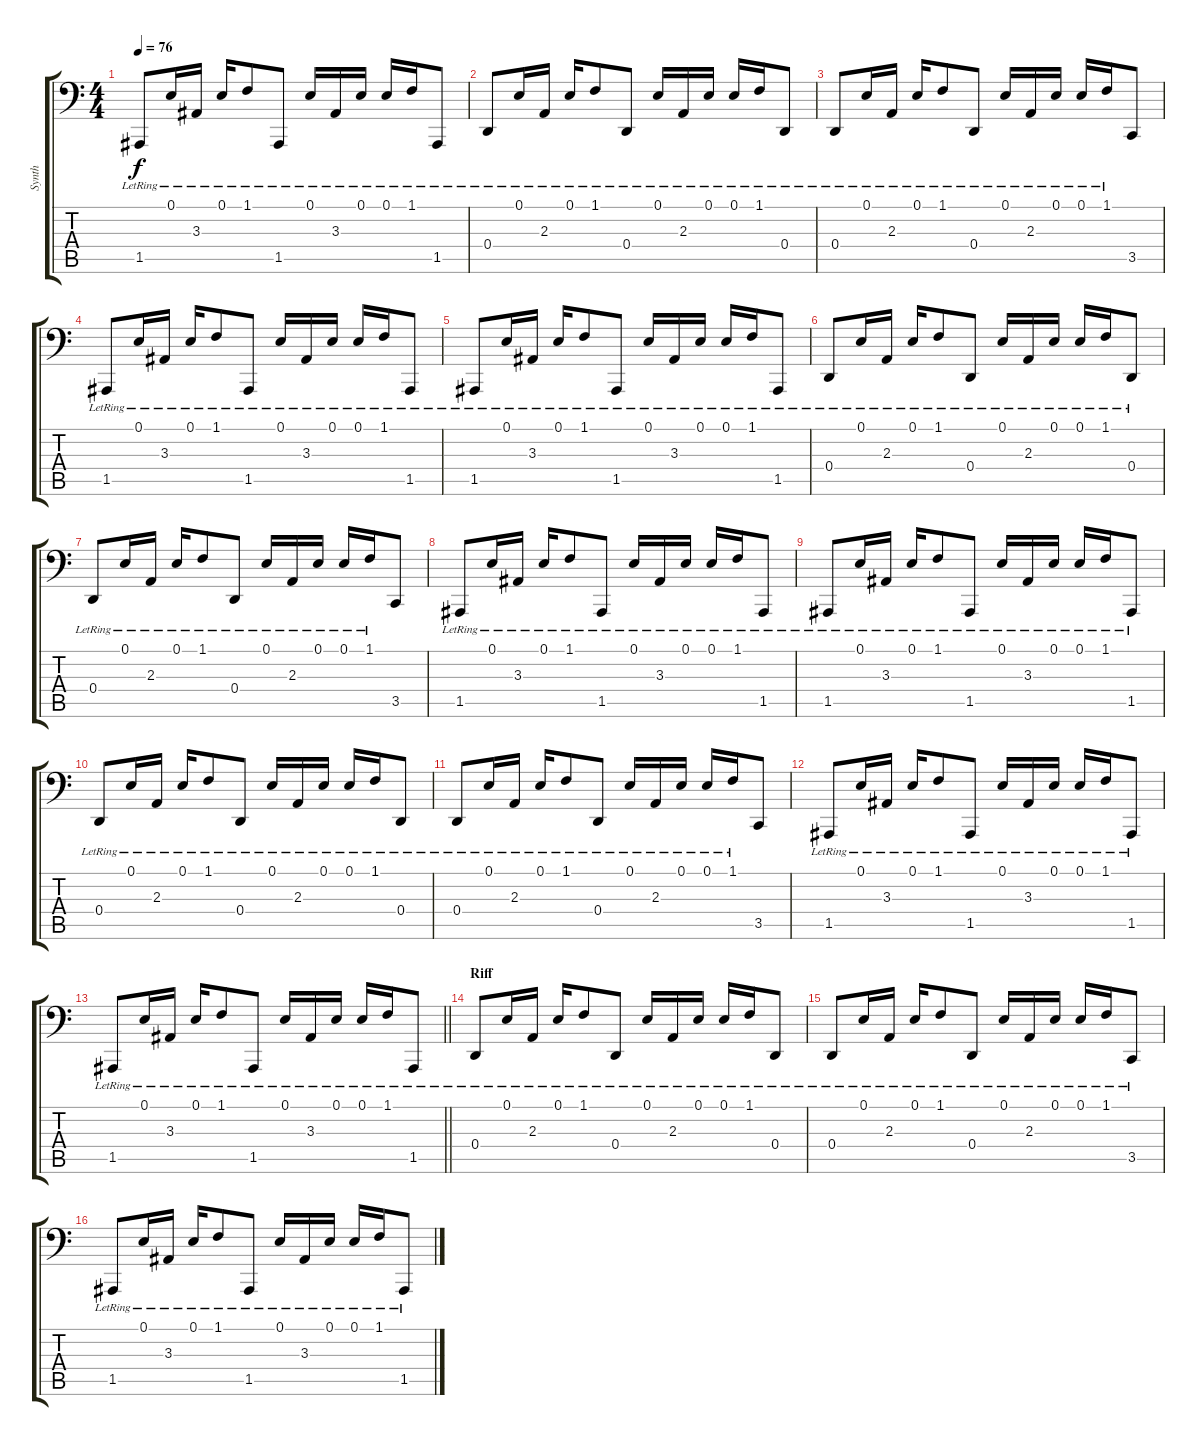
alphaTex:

\track ("Synth" "Synth") {instrument harpsichord}
\staff {score tabs}
\tuning (E3 B2 G2 D2 A1 E1) {hide}
\ts (4 4)
\tempo 76
\clef f4
\ks c
1.5{lr}.8{dy f} 0.1{lr}.16 3.3{lr}.16 0.1{lr}.16 1.1{lr}.8 1.5{lr}.8 0.1{lr}.16 3.3{lr}.16 0.1{lr}.16 0.1{lr}.16 1.1{lr}.16 1.5{lr}.8 |
0.4{lr}.8 0.1{lr}.16 2.3{lr}.16 0.1{lr}.16 1.1{lr}.8 0.4{lr}.8 0.1{lr}.16 2.3{lr}.16 0.1{lr}.16 0.1{lr}.16 1.1{lr}.16 0.4{lr}.8 |
0.4{lr}.8 0.1{lr}.16 2.3{lr}.16 0.1{lr}.16 1.1{lr}.8 0.4{lr}.8 0.1{lr}.16 2.3{lr}.16 0.1{lr}.16 0.1{lr}.16 1.1{lr}.16 3.5.8 |
1.5{lr}.8 0.1{lr}.16 3.3{lr}.16 0.1{lr}.16 1.1{lr}.8 1.5{lr}.8 0.1{lr}.16 3.3{lr}.16 0.1{lr}.16 0.1{lr}.16 1.1{lr}.16 1.5{lr}.8 |
1.5{lr}.8 0.1{lr}.16 3.3{lr}.16 0.1{lr}.16 1.1{lr}.8 1.5{lr}.8 0.1{lr}.16 3.3{lr}.16 0.1{lr}.16 0.1{lr}.16 1.1{lr}.16 1.5{lr}.8 |
0.4{lr}.8 0.1{lr}.16 2.3{lr}.16 0.1{lr}.16 1.1{lr}.8 0.4{lr}.8 0.1{lr}.16 2.3{lr}.16 0.1{lr}.16 0.1{lr}.16 1.1{lr}.16 0.4{lr}.8 |
0.4{lr}.8 0.1{lr}.16 2.3{lr}.16 0.1{lr}.16 1.1{lr}.8 0.4{lr}.8 0.1{lr}.16 2.3{lr}.16 0.1{lr}.16 0.1{lr}.16 1.1{lr}.16 3.5.8 |
1.5{lr}.8 0.1{lr}.16 3.3{lr}.16 0.1{lr}.16 1.1{lr}.8 1.5{lr}.8 0.1{lr}.16 3.3{lr}.16 0.1{lr}.16 0.1{lr}.16 1.1{lr}.16 1.5{lr}.8 |
1.5{lr}.8 0.1{lr}.16 3.3{lr}.16 0.1{lr}.16 1.1{lr}.8 1.5{lr}.8 0.1{lr}.16 3.3{lr}.16 0.1{lr}.16 0.1{lr}.16 1.1{lr}.16 1.5{lr}.8 |
0.4{lr}.8 0.1{lr}.16 2.3{lr}.16 0.1{lr}.16 1.1{lr}.8 0.4{lr}.8 0.1{lr}.16 2.3{lr}.16 0.1{lr}.16 0.1{lr}.16 1.1{lr}.16 0.4{lr}.8 |
0.4{lr}.8 0.1{lr}.16 2.3{lr}.16 0.1{lr}.16 1.1{lr}.8 0.4{lr}.8 0.1{lr}.16 2.3{lr}.16 0.1{lr}.16 0.1{lr}.16 1.1{lr}.16 3.5.8 |
1.5{lr}.8 0.1{lr}.16 3.3{lr}.16 0.1{lr}.16 1.1{lr}.8 1.5{lr}.8 0.1{lr}.16 3.3{lr}.16 0.1{lr}.16 0.1{lr}.16 1.1{lr}.16 1.5{lr}.8 |
\barLineRight lightlight
1.5{lr}.8 0.1{lr}.16 3.3{lr}.16 0.1{lr}.16 1.1{lr}.8 1.5{lr}.8 0.1{lr}.16 3.3{lr}.16 0.1{lr}.16 0.1{lr}.16 1.1{lr}.16 1.5{lr}.8 |
\section ("" "Riff")
0.4{lr}.8 0.1{lr}.16 2.3{lr}.16 0.1{lr}.16 1.1{lr}.8 0.4{lr}.8 0.1{lr}.16 2.3{lr}.16 0.1{lr}.16 0.1{lr}.16 1.1{lr}.16 0.4{lr}.8 |
0.4{lr}.8 0.1{lr}.16 2.3{lr}.16 0.1{lr}.16 1.1{lr}.8 0.4{lr}.8 0.1{lr}.16 2.3{lr}.16 0.1{lr}.16 0.1{lr}.16 1.1{lr}.16 3.5{lr}.8 |
1.5{lr}.8 0.1{lr}.16 3.3{lr}.16 0.1{lr}.16 1.1{lr}.8 1.5{lr}.8 0.1{lr}.16 3.3{lr}.16 0.1{lr}.16 0.1{lr}.16 1.1{lr}.16 1.5{lr}.8
